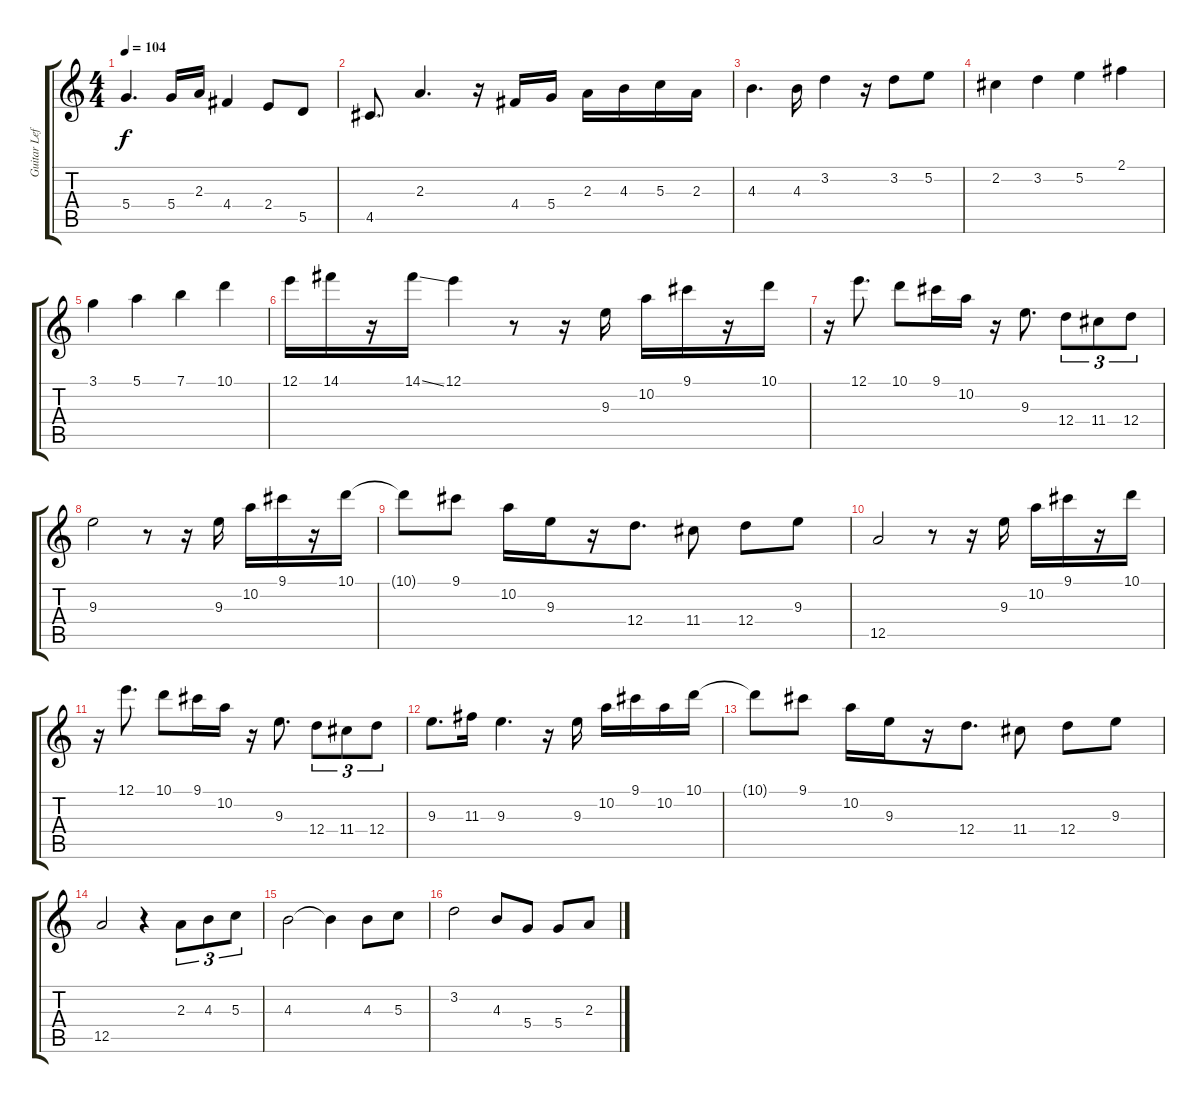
\track ("Guitar Left" "Guitar Lef") {instrument overdrivenguitar}
\staff {score tabs}
\tuning (E4 B3 G3 D3 A2 E2) {hide}
\ts (4 4)
\tempo 104
\clef g2
\ks c
5.4.4{d dy f} 5.4.16 2.3.16 4.4.4 2.4.8 5.5.8 |
4.5.8{d} 2.3.4{d} r.16 4.4.16 5.4.16 2.3.16 4.3.16 5.3.16 2.3.16 |
4.3.4{d} 4.3.16 3.2.4 r.16 3.2.8 5.2.8 |
2.2.4 3.2.4 5.2.4 2.1.4 |
3.1.4 5.1.4 7.1.4 10.1.4 |
12.1.16 14.1.16 r.16 14.1{ss}.16 12.1.4 r.8 r.16 9.3.16 10.2.16 9.1.16 r.16 10.1.16 |
r.16 12.1.8{d} 10.1.8 9.1.16 10.2.16 r.16 9.3.8{d} 12.4.8{tu (3 2)} 11.4.8{tu (3 2)} 12.4.8{tu (3 2)} |
9.3.2 r.8 r.16 9.3.16 10.2.16 9.1.16 r.16 10.1.16 |
10.1{t}.8 9.1.8 10.2.16 9.3.16 r.16 12.4.8{d} 11.4.8 12.4.8 9.3.8 |
12.5.2 r.8 r.16 9.3.16 10.2.16 9.1.16 r.16 10.1.16 |
r.16 12.1.8{d} 10.1.8 9.1.16 10.2.16 r.16 9.3.8{d} 12.4.8{tu (3 2)} 11.4.8{tu (3 2)} 12.4.8{tu (3 2)} |
9.3.8{d} 11.3.16 9.3.4{d} r.16 9.3.16 10.2.16 9.1.16 10.2.16 10.1.16 |
10.1{t}.8 9.1.8 10.2.16 9.3.16 r.16 12.4.8{d} 11.4.8 12.4.8 9.3.8 |
12.5.2 r.4 2.3.8{tu (3 2)} 4.3.8{tu (3 2)} 5.3.8{tu (3 2)} |
4.3.2 4.3{t}.4 4.3.8 5.3.8 |
3.2.2 4.3.8 5.4.8 5.4.8 2.3.8
